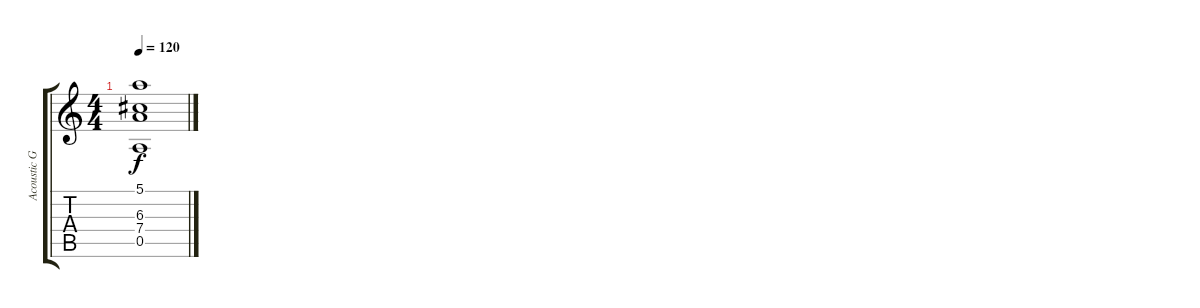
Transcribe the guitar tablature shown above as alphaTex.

\track ("Acoustic Guitar" "Acoustic G") {instrument acousticguitarsteel}
\staff {score tabs}
\tuning (E4 B3 G3 D3 A2 E2) {hide}
\ts (4 4)
\tempo 120
\clef g2
\ks c
(5.1{t} 6.3{t} 7.4{t} 0.5{t}).1{dy f}
